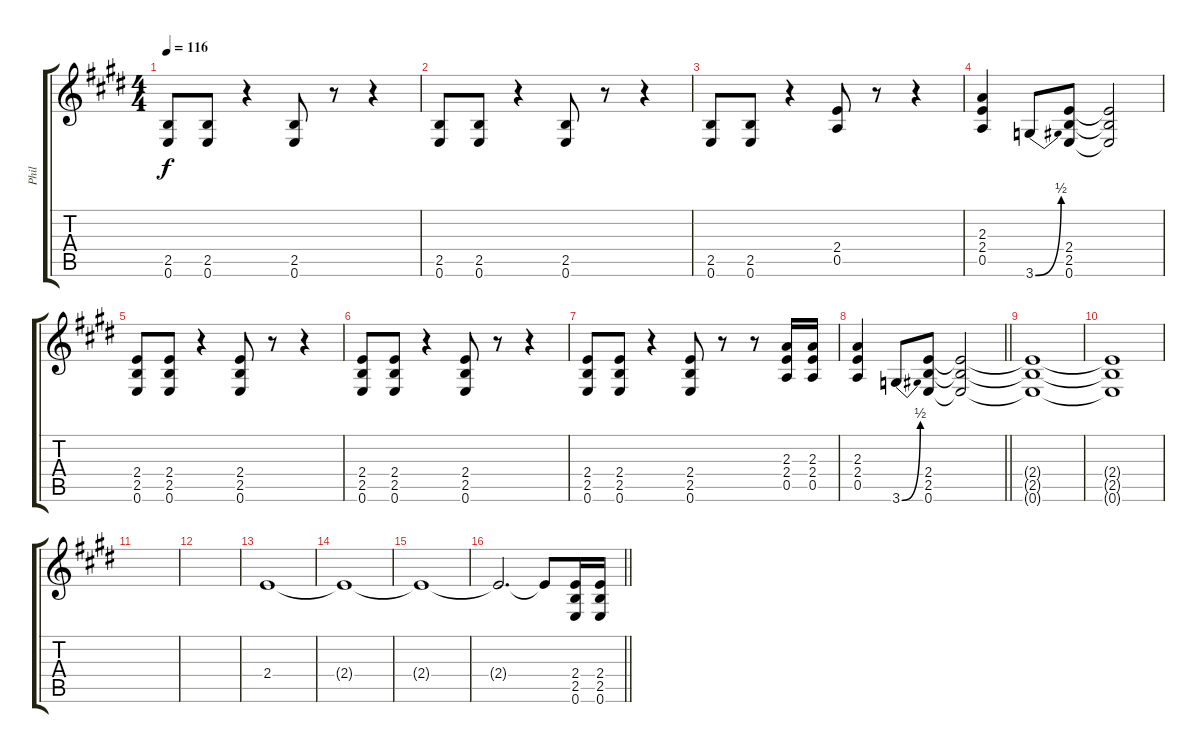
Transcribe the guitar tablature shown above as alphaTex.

\track ("Phil" "Phil") {instrument distortionguitar}
\staff {score tabs}
\tuning (E4 B3 G3 D3 A2 E2) {hide}
\ts (4 4)
\tempo 116
\clef g2
\ks e
(2.5 0.6).8{dy f} (2.5 0.6).8 r.4 (2.5 0.6).8 r.8 r.4 |
(2.5 0.6).8 (2.5 0.6).8 r.4 (2.5 0.6).8 r.8 r.4 |
(2.5 0.6).8 (2.5 0.6).8 r.4 (2.4 0.5).8 r.8 r.4 |
(2.3 2.4 0.5).4 3.6{be (bend 0 0 60 2)}.8 (2.4 2.5 0.6).8 (2.4{t} 2.5{t} 0.6{t}).2 |
(2.4 2.5 0.6).8 (2.4 2.5 0.6).8 r.4 (2.4 2.5 0.6).8 r.8 r.4 |
(2.4 2.5 0.6).8 (2.4 2.5 0.6).8 r.4 (2.4 2.5 0.6).8 r.8 r.4 |
(2.4 2.5 0.6).8 (2.4 2.5 0.6).8 r.4 (2.4 2.5 0.6).8 r.8 r.8 (2.3 2.4 0.5).16 (2.3 2.4 0.5).16 |
\barLineRight lightlight
(2.3 2.4 0.5).4 3.6{be (bend 0 0 60 2)}.8 (2.4 2.5 0.6).8 (2.4{t} 2.5{t} 0.6{t}).2 |
(2.4{t} 2.5{t} 0.6{t}).1 |
(2.4{t} 2.5{t} 0.6{t}).1 |
|
|
2.4.1 |
2.4{t}.1 |
2.4{t}.1 |
\barLineRight lightlight
2.4{t}.2{d} 2.4{t}.8 (2.4 2.5 0.6).16 (2.4 2.5 0.6).16
